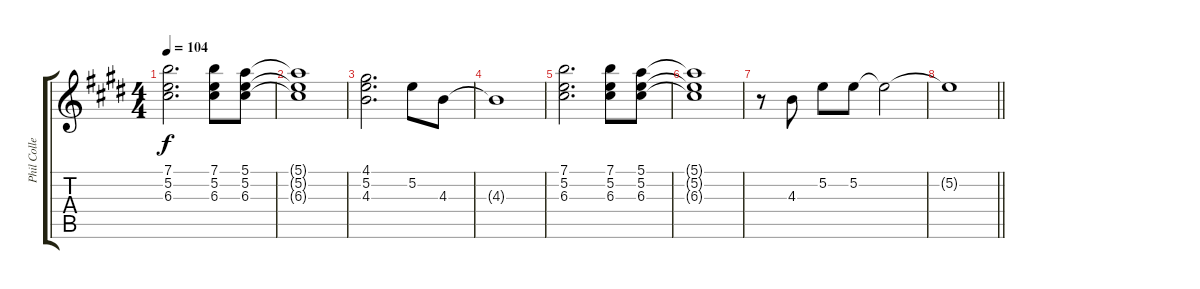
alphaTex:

\track ("Phil Collen" "Phil Colle") {instrument distortionguitar}
\staff {score tabs}
\tuning (E4 B3 G3 D3 A2 E2) {hide}
\ts (4 4)
\tempo 104
\clef g2
\ks e
(7.1 5.2 6.3).2{d dy f} (7.1 5.2 6.3).8 (5.1 5.2 6.3).8 |
(5.1{t} 5.2{t} 6.3{t}).1 |
(4.1 5.2 4.3).2{d} 5.2.8 4.3.8 |
4.3{t}.1 |
(7.1 5.2 6.3).2{d} (7.1 5.2 6.3).8 (5.1 5.2 6.3).8 |
(5.1{t} 5.2{t} 6.3{t}).1 |
r.8 4.3.8 5.2.8 5.2.8 5.2{t}.2 |
\barLineRight lightlight
5.2{t}.1
